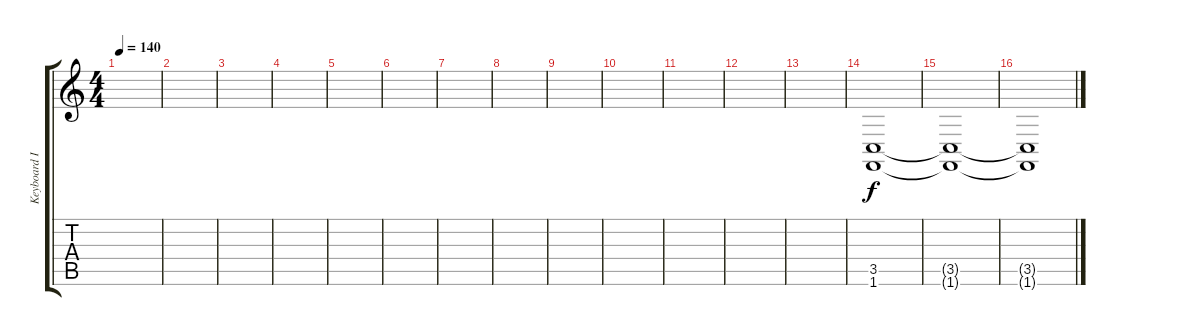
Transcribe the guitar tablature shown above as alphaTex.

\track ("Keyboard III" "Keyboard I") {instrument pad3polysynth}
\staff {score tabs}
\tuning (E4 B3 G3 D3 A2 E2) {hide}
\ts (4 4)
\tempo 140
\clef g2
\ks c
|
|
|
|
|
|
|
|
|
|
|
|
|
(3.5 1.6).1 |
(3.5{t} 1.6{t}).1 |
(3.5{t} 1.6{t}).1
